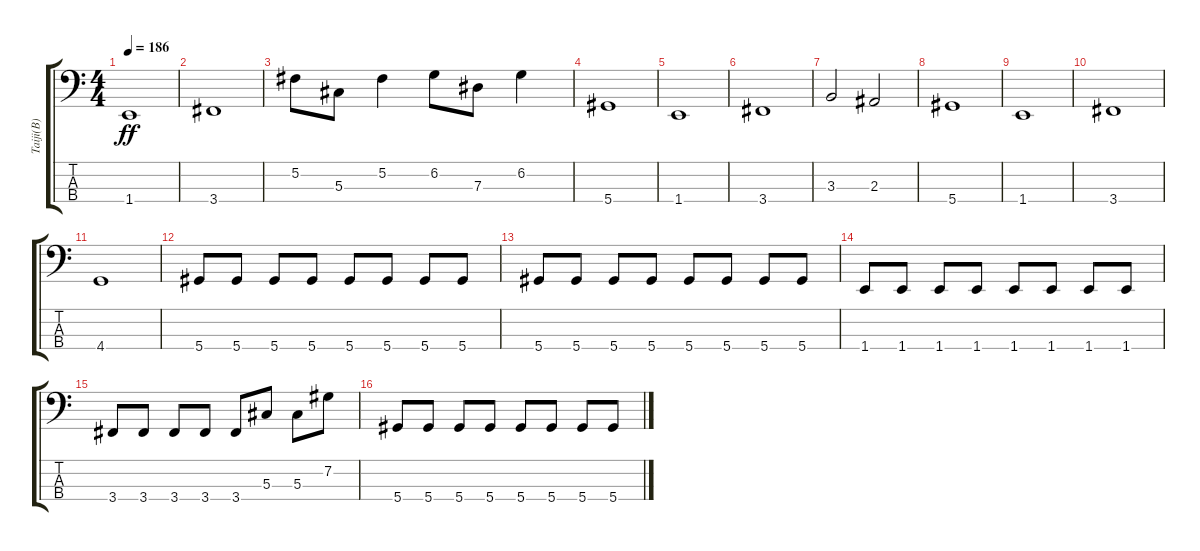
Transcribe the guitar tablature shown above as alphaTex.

\track ("Taiji(B)" "Taiji(B)") {instrument electricbasspick}
\staff {score tabs}
\tuning (Gb2 Db2 Ab1 Eb1) {hide}
\ts (4 4)
\tempo 186
\clef f4
\ks c
1.4.1{dy ff} |
3.4.1 |
5.2.8 5.3.8 5.2.4 6.2.8 7.3.8 6.2.4 |
5.4.1 |
1.4.1 |
3.4.1 |
3.3.2 2.3.2 |
5.4.1 |
1.4.1 |
3.4.1 |
4.4.1 |
5.4.8 5.4.8 5.4.8 5.4.8 5.4.8 5.4.8 5.4.8 5.4.8 |
5.4.8 5.4.8 5.4.8 5.4.8 5.4.8 5.4.8 5.4.8 5.4.8 |
1.4.8 1.4.8 1.4.8 1.4.8 1.4.8 1.4.8 1.4.8 1.4.8 |
3.4.8 3.4.8 3.4.8 3.4.8 3.4.8 5.3.8 5.3.8 7.2.8 |
5.4.8 5.4.8 5.4.8 5.4.8 5.4.8 5.4.8 5.4.8 5.4.8
